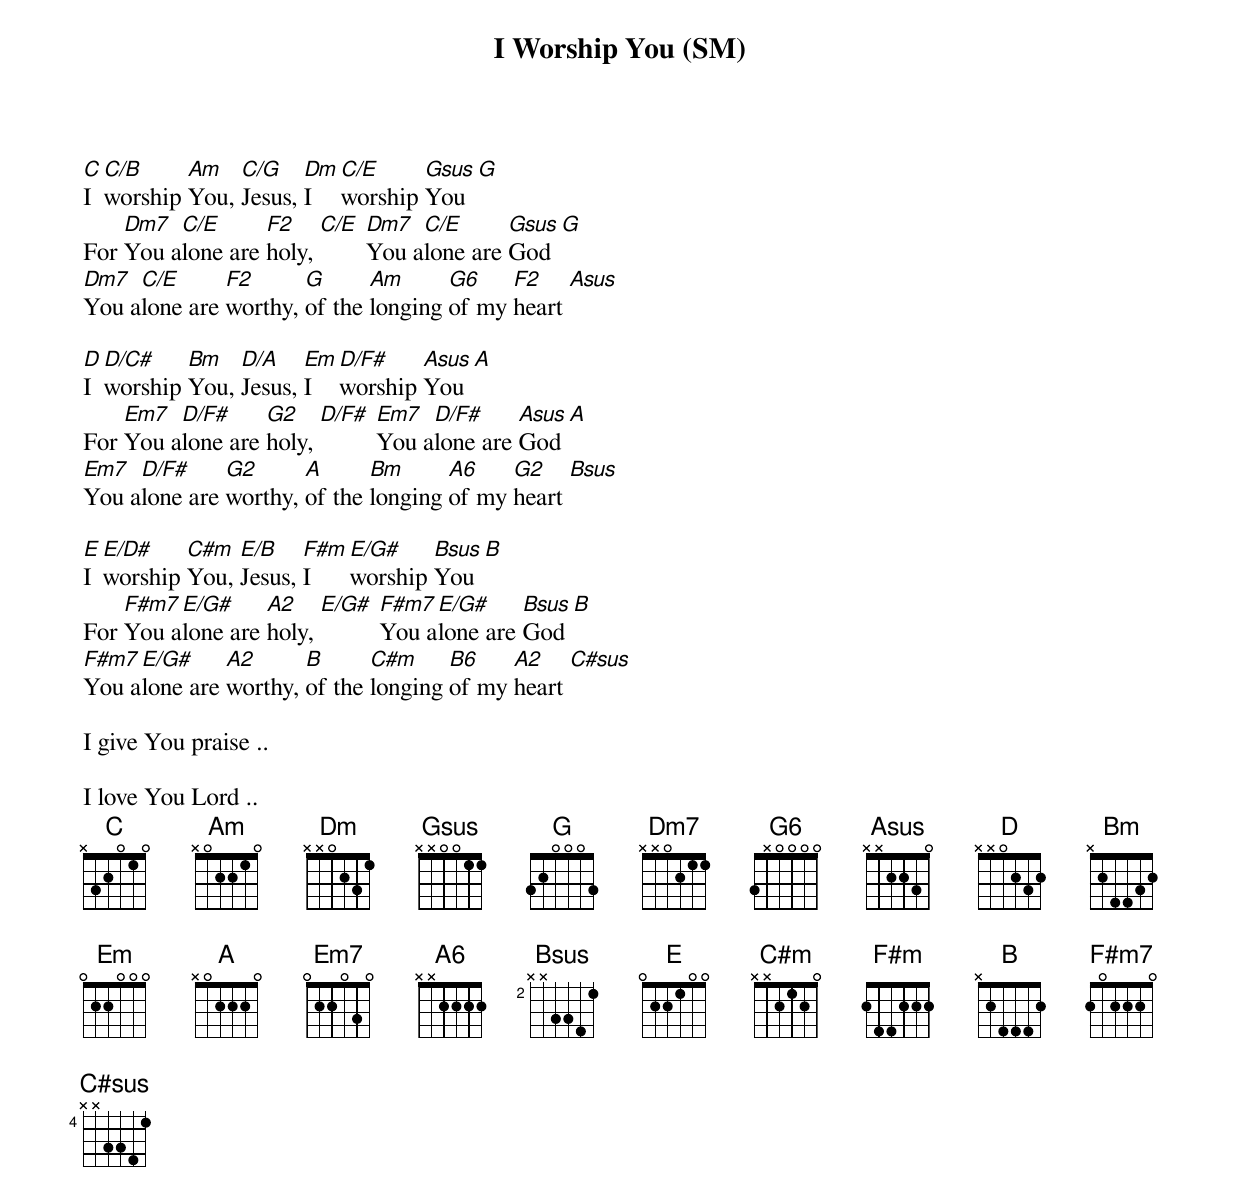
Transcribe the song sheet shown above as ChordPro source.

{title: I Worship You (SM)}
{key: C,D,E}
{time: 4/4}
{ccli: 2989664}
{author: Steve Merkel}
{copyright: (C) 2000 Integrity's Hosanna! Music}

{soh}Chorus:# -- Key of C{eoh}
[C]I [C/B]worship [Am]You, [C/G]Jesus, [Dm]I [C/E]worship [Gsus]You [G]
For [Dm7]You a[C/E]lone are [F2]holy, [C/E] [Dm7]You a[C/E]lone are [Gsus]God [G]
[Dm7]You a[C/E]lone are [F2]worthy, [G]of the [Am]longing [G6]of my [F2]heart [Asus]

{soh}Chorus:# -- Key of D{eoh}
[D]I [D/C#]worship [Bm]You, [D/A]Jesus, [Em]I [D/F#]worship [Asus]You [A]
For [Em7]You a[D/F#]lone are [G2]holy, [D/F#] [Em7]You a[D/F#]lone are [Asus]God [A]
[Em7]You a[D/F#]lone are [G2]worthy, [A]of the [Bm]longing [A6]of my [G2]heart [Bsus]

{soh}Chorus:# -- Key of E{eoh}
[E]I [E/D#]worship [C#m]You, [E/B]Jesus, [F#m]I [E/G#]worship [Bsus]You [B]
For [F#m7]You a[E/G#]lone are [A2]holy, [E/G#] [F#m7]You a[E/G#]lone are [Bsus]God [B]
[F#m7]You a[E/G#]lone are [A2]worthy, [B]of the [C#m]longing [B6]of my [A2]heart [C#sus]

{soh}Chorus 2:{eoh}
I give You praise ..

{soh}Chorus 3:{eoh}
I love You Lord ..
